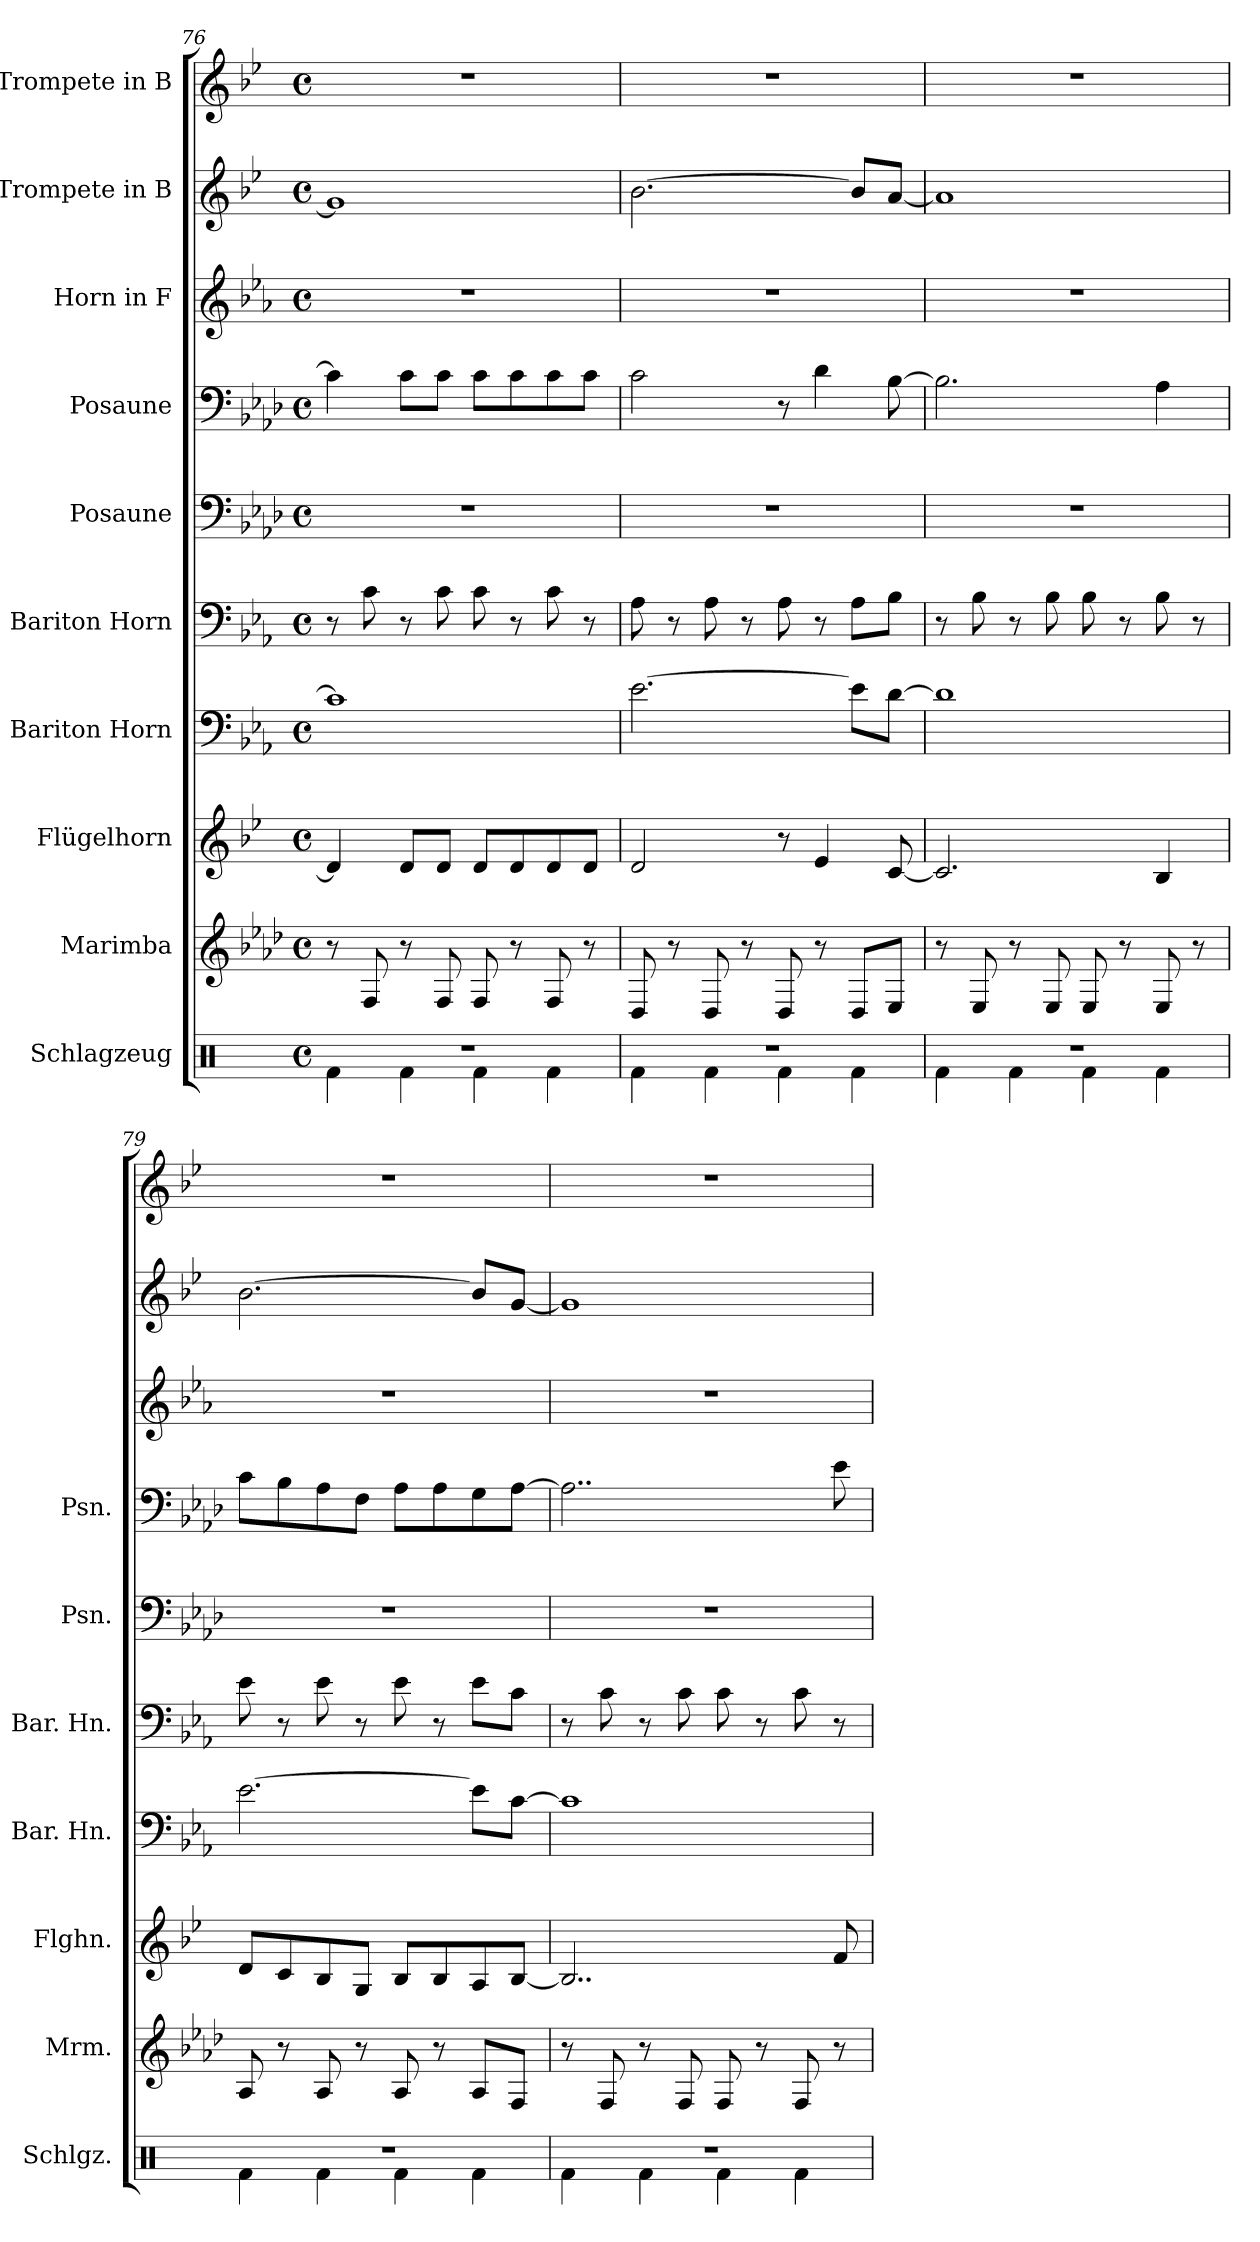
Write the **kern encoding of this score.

**kern	**kern	**kern	**kern	**kern	**kern	**kern	**kern	**kern	**kern
*part10	*part9	*part8	*part7	*part6	*part5	*part4	*part3	*part2	*part1
*staff10	*staff9	*staff8	*staff7	*staff6	*staff5	*staff4	*staff3	*staff2	*staff1
*I"Schlagzeug	*I"Marimba	*I"Flügelhorn	*I"Bariton Horn	*I"Bariton Horn	*I"Posaune	*I"Posaune	*I"Horn in F	*I"Trompete in B	*I"Trompete in B
*I'Schlgz.	*I'Mrm.	*I'Flghn.	*I'Bar. Hn.	*I'Bar. Hn.	*I'Psn.	*I'Psn.	*	*	*
!!LO:PB:g=z
*clefX	*clefG2	*clefG2	*clefF4	*clefF4	*clefF4	*clefF4	*clefG2	*clefG2	*clefG2
*	*	*ITrd1c2	*ITrd4c7	*ITrd4c7	*	*	*ITrd4c7	*ITrd1c2	*ITrd1c2
*k[]	*k[b-e-a-d-]	*k[b-e-a-d-]	*k[b-e-a-d-]	*k[b-e-a-d-]	*k[b-e-a-d-]	*k[b-e-a-d-]	*k[b-e-a-d-]	*k[b-e-a-d-]	*k[b-e-a-d-]
*M4/4	*M4/4	*M4/4	*M4/4	*M4/4	*M4/4	*M4/4	*M4/4	*M4/4	*M4/4
*met(c)	*met(c)	*met(c)	*met(c)	*met(c)	*met(c)	*met(c)	*met(c)	*met(c)	*met(c)
=76	=76	=76	=76	=76	=76	=76	=76	=76	=76
*^	*	*	*	*	*	*	*	*	*
1r	4Rf\	8r	4c/]	1F]	8r	1r	4c\]	1r	1f]	1r
.	.	8F/	.	.	8F\	.	.	.	.	.
.	4Rf\	8r	8c/L	.	8r	.	8c\L	.	.	.
.	.	8F/	8c/J	.	8F\	.	8c\J	.	.	.
.	4Rf\	8F/	8c/L	.	8F\	.	8c\L	.	.	.
.	.	8r	8c/	.	8r	.	8c\	.	.	.
.	4Rf\	8F/	8c/	.	8F\	.	8c\	.	.	.
.	.	8r	8c/J	.	8r	.	8c\J	.	.	.
=77	=77	=77	=77	=77	=77	=77	=77	=77	=77	=77
1r	4Rf\	8D-/	2c/	[2.A-\	8D-\	1r	2c\	1r	[2.a-\	1r
.	.	8r	.	.	8r	.	.	.	.	.
.	4Rf\	8D-/	.	.	8D-\	.	.	.	.	.
.	.	8r	.	.	8r	.	.	.	.	.
.	4Rf\	8D-/	8r	.	8D-\	.	8r	.	.	.
.	.	8r	4d-/	.	8r	.	4d-\	.	.	.
.	4Rf\	8D-/L	.	8A-\L]	8D-\L	.	.	.	8a-/L]	.
.	.	8E-/J	[8B-/	[8G\J	8E-\J	.	[8B-\	.	[8g/J	.
=78	=78	=78	=78	=78	=78	=78	=78	=78	=78	=78
1r	4Rf\	8r	2.B-/]	1G]	8r	1r	2.B-\]	1r	1g]	1r
.	.	8E-/	.	.	8E-\	.	.	.	.	.
.	4Rf\	8r	.	.	8r	.	.	.	.	.
.	.	8E-/	.	.	8E-\	.	.	.	.	.
.	4Rf\	8E-/	.	.	8E-\	.	.	.	.	.
.	.	8r	.	.	8r	.	.	.	.	.
.	4Rf\	8E-/	4A-/	.	8E-\	.	4A-\	.	.	.
.	.	8r	.	.	8r	.	.	.	.	.
!!LO:PB:g=z
=79	=79	=79	=79	=79	=79	=79	=79	=79	=79	=79
1r	4Rf\	8A-/	8c/L	[2.A-\	8A-\	1r	8c\L	1r	[2.a-\	1r
.	.	8r	8B-/	.	8r	.	8B-\	.	.	.
.	4Rf\	8A-/	8A-/	.	8A-\	.	8A-\	.	.	.
.	.	8r	8F/J	.	8r	.	8F\J	.	.	.
.	4Rf\	8A-/	8A-/L	.	8A-\	.	8A-\L	.	.	.
.	.	8r	8A-/	.	8r	.	8A-\	.	.	.
.	4Rf\	8A-/L	8G/	8A-\L]	8A-\L	.	8G\	.	8a-/L]	.
.	.	8F/J	[8A-/J	[8F\J	8F\J	.	[8A-\J	.	[8f/J	.
=80	=80	=80	=80	=80	=80	=80	=80	=80	=80	=80
1r	4Rf\	8r	2..A-/]	1F]	8r	1r	2..A-\]	1r	1f]	1r
.	.	8F/	.	.	8F\	.	.	.	.	.
.	4Rf\	8r	.	.	8r	.	.	.	.	.
.	.	8F/	.	.	8F\	.	.	.	.	.
.	4Rf\	8F/	.	.	8F\	.	.	.	.	.
.	.	8r	.	.	8r	.	.	.	.	.
.	4Rf\	8F/	.	.	8F\	.	.	.	.	.
.	.	8r	8e-/	.	8r	.	8e-\	.	.	.
*v	*v	*	*	*	*	*	*	*	*	*
=	=	=	=	=	=	=	=	=	=
*-	*-	*-	*-	*-	*-	*-	*-	*-	*-
